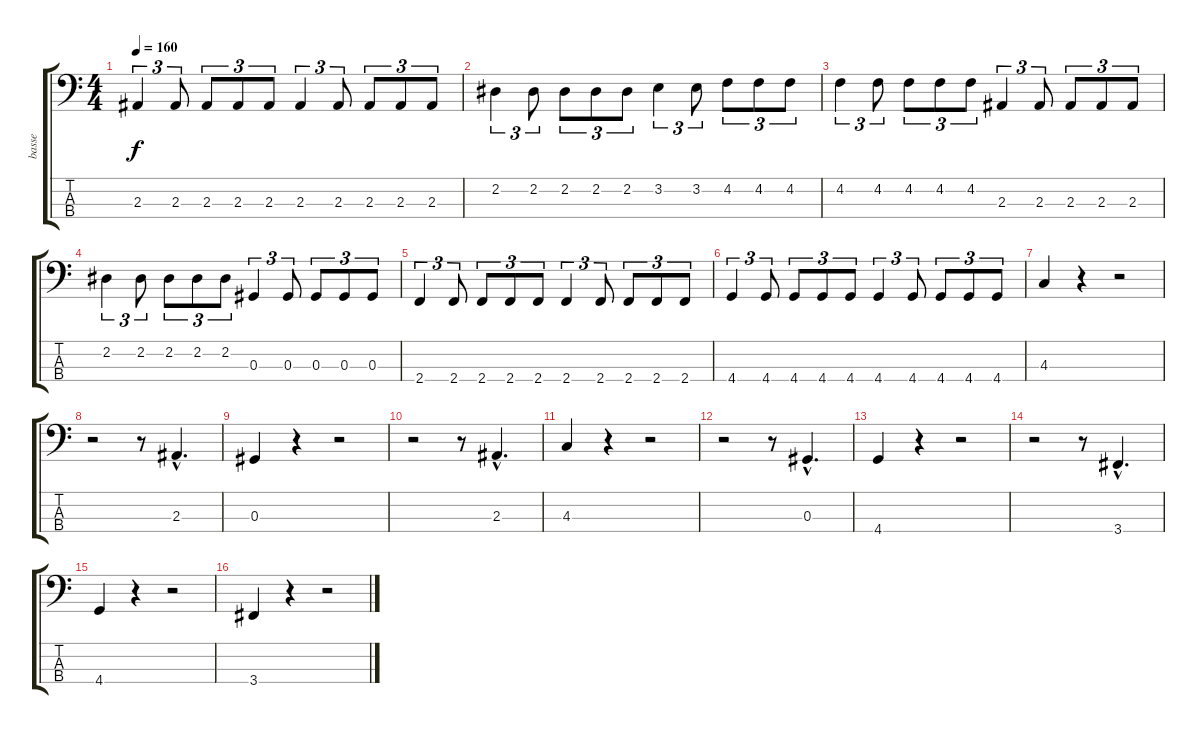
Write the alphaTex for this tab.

\track ("basse" "basse") {instrument electricbasspick}
\staff {score tabs}
\tuning (Gb2 Db2 Ab1 Eb1) {hide}
\ts (4 4)
\tempo 160
\clef f4
\ks c
2.3.4{tu (3 2) dy f} 2.3.8{tu (3 2)} 2.3.8{tu (3 2)} 2.3.8{tu (3 2)} 2.3.8{tu (3 2)} 2.3.4{tu (3 2)} 2.3.8{tu (3 2)} 2.3.8{tu (3 2)} 2.3.8{tu (3 2)} 2.3.8{tu (3 2)} |
2.2.4{tu (3 2)} 2.2.8{tu (3 2)} 2.2.8{tu (3 2)} 2.2.8{tu (3 2)} 2.2.8{tu (3 2)} 3.2.4{tu (3 2)} 3.2.8{tu (3 2)} 4.2.8{tu (3 2)} 4.2.8{tu (3 2)} 4.2.8{tu (3 2)} |
4.2.4{tu (3 2)} 4.2.8{tu (3 2)} 4.2.8{tu (3 2)} 4.2.8{tu (3 2)} 4.2.8{tu (3 2)} 2.3.4{tu (3 2)} 2.3.8{tu (3 2)} 2.3.8{tu (3 2)} 2.3.8{tu (3 2)} 2.3.8{tu (3 2)} |
2.2.4{tu (3 2)} 2.2.8{tu (3 2)} 2.2.8{tu (3 2)} 2.2.8{tu (3 2)} 2.2.8{tu (3 2)} 0.3.4{tu (3 2)} 0.3.8{tu (3 2)} 0.3.8{tu (3 2)} 0.3.8{tu (3 2)} 0.3.8{tu (3 2)} |
2.4.4{tu (3 2)} 2.4.8{tu (3 2)} 2.4.8{tu (3 2)} 2.4.8{tu (3 2)} 2.4.8{tu (3 2)} 2.4.4{tu (3 2)} 2.4.8{tu (3 2)} 2.4.8{tu (3 2)} 2.4.8{tu (3 2)} 2.4.8{tu (3 2)} |
4.4.4{tu (3 2)} 4.4.8{tu (3 2)} 4.4.8{tu (3 2)} 4.4.8{tu (3 2)} 4.4.8{tu (3 2)} 4.4.4{tu (3 2)} 4.4.8{tu (3 2)} 4.4.8{tu (3 2)} 4.4.8{tu (3 2)} 4.4.8{tu (3 2)} |
4.3.4 r.4 r.2 |
r.2 r.8 2.3{hac}.4{d} |
0.3.4 r.4 r.2 |
r.2 r.8 2.3{hac}.4{d} |
4.3.4 r.4 r.2 |
r.2 r.8 0.3{hac}.4{d} |
4.4.4 r.4 r.2 |
r.2 r.8 3.4{hac}.4{d} |
4.4.4 r.4 r.2 |
3.4.4 r.4 r.2
